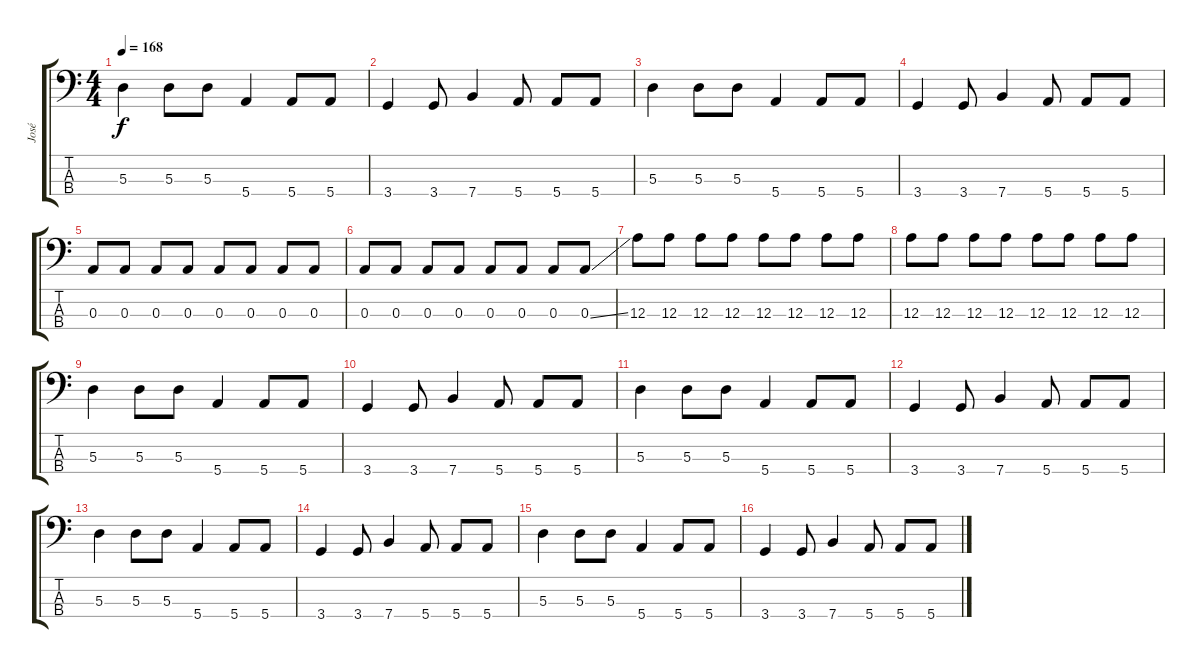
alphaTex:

\track ("José" "José") {instrument electricbasspick}
\staff {score tabs}
\tuning (G2 D2 A1 E1) {hide}
\ts (4 4)
\tempo 168
\clef f4
\ks c
5.3.4{dy f} 5.3.8 5.3.8 5.4.4 5.4.8 5.4.8 |
3.4.4 3.4.8 7.4.4 5.4.8 5.4.8 5.4.8 |
5.3.4 5.3.8 5.3.8 5.4.4 5.4.8 5.4.8 |
3.4.4 3.4.8 7.4.4 5.4.8 5.4.8 5.4.8 |
0.3.8 0.3.8 0.3.8 0.3.8 0.3.8 0.3.8 0.3.8 0.3.8 |
0.3.8 0.3.8 0.3.8 0.3.8 0.3.8 0.3.8 0.3.8 0.3{ss}.8 |
12.3.8 12.3.8 12.3.8 12.3.8 12.3.8 12.3.8 12.3.8 12.3.8 |
12.3.8 12.3.8 12.3.8 12.3.8 12.3.8 12.3.8 12.3.8 12.3.8 |
5.3.4 5.3.8 5.3.8 5.4.4 5.4.8 5.4.8 |
3.4.4 3.4.8 7.4.4 5.4.8 5.4.8 5.4.8 |
5.3.4 5.3.8 5.3.8 5.4.4 5.4.8 5.4.8 |
3.4.4 3.4.8 7.4.4 5.4.8 5.4.8 5.4.8 |
5.3.4 5.3.8 5.3.8 5.4.4 5.4.8 5.4.8 |
3.4.4 3.4.8 7.4.4 5.4.8 5.4.8 5.4.8 |
5.3.4 5.3.8 5.3.8 5.4.4 5.4.8 5.4.8 |
3.4.4 3.4.8 7.4.4 5.4.8 5.4.8 5.4.8
